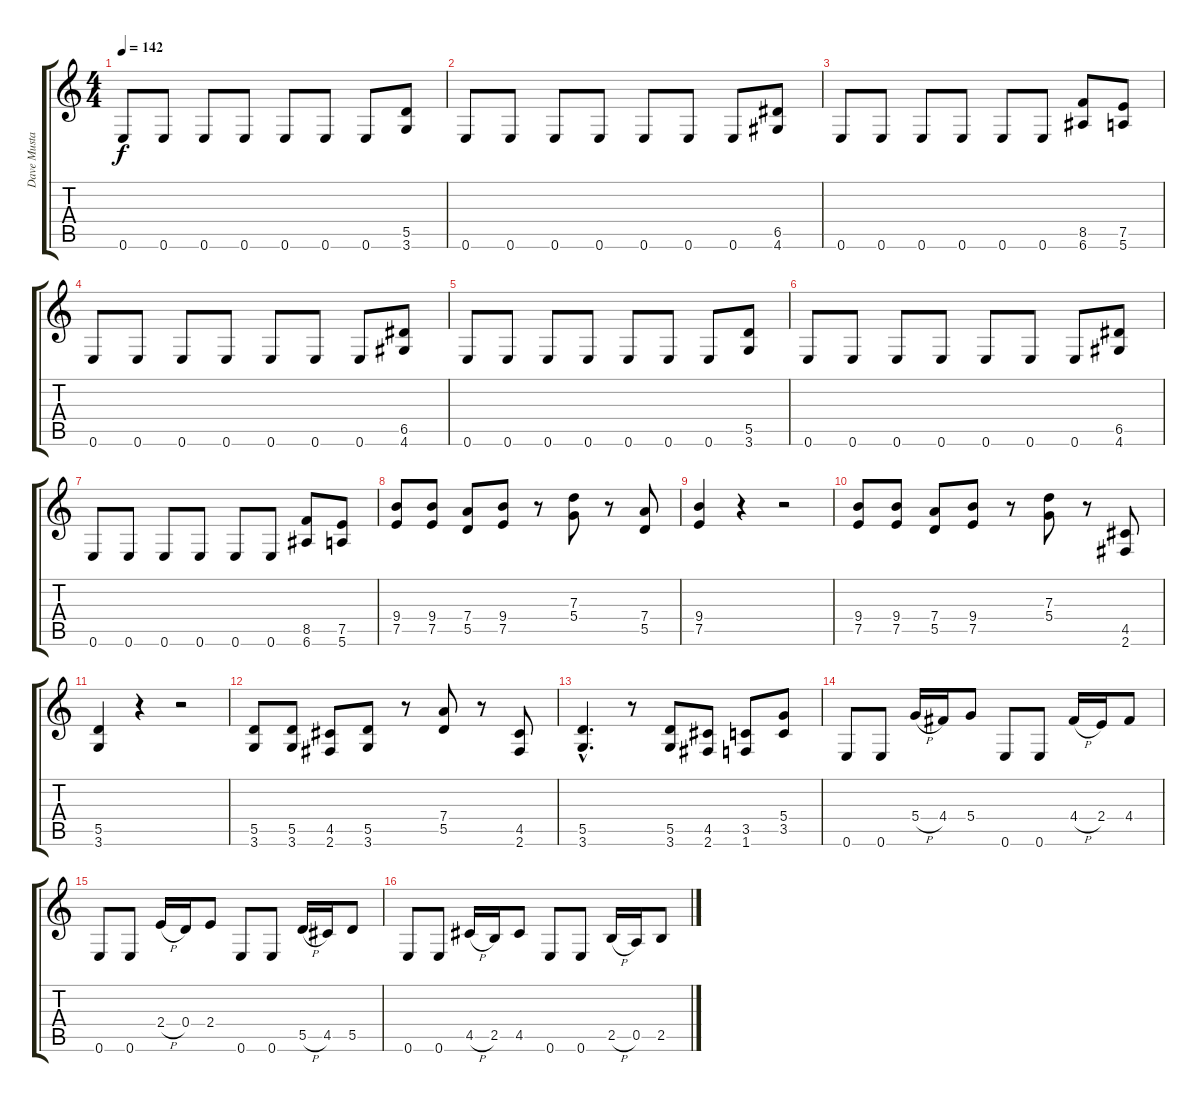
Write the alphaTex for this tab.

\track ("Dave Mustaine" "Dave Musta") {instrument distortionguitar}
\staff {score tabs}
\tuning (E4 B3 G3 D3 A2 E2) {hide}
\ts (4 4)
\tempo 142
\clef g2
\ks c
0.6.8{dy f} 0.6.8 0.6.8 0.6.8 0.6.8 0.6.8 0.6.8 (5.5 3.6).8 |
0.6.8 0.6.8 0.6.8 0.6.8 0.6.8 0.6.8 0.6.8 (6.5 4.6).8 |
0.6.8 0.6.8 0.6.8 0.6.8 0.6.8 0.6.8 (8.5 6.6).8 (7.5 5.6).8 |
0.6.8 0.6.8 0.6.8 0.6.8 0.6.8 0.6.8 0.6.8 (6.5 4.6).8 |
0.6.8 0.6.8 0.6.8 0.6.8 0.6.8 0.6.8 0.6.8 (5.5 3.6).8 |
0.6.8 0.6.8 0.6.8 0.6.8 0.6.8 0.6.8 0.6.8 (6.5 4.6).8 |
0.6.8 0.6.8 0.6.8 0.6.8 0.6.8 0.6.8 (8.5 6.6).8 (7.5 5.6).8 |
(9.4 7.5).8 (9.4 7.5).8 (7.4 5.5).8 (9.4 7.5).8 r.8 (7.3 5.4).8 r.8 (7.4 5.5).8 |
(9.4 7.5).4 r.4 r.2 |
(9.4 7.5).8 (9.4 7.5).8 (7.4 5.5).8 (9.4 7.5).8 r.8 (7.3 5.4).8 r.8 (4.5 2.6).8 |
(5.5 3.6).4 r.4 r.2 |
(5.5 3.6).8 (5.5 3.6).8 (4.5 2.6).8 (5.5 3.6).8 r.8 (7.4 5.5).8 r.8 (4.5 2.6).8 |
(5.5{hac} 3.6{hac}).4{d} r.8 (5.5 3.6).8 (4.5 2.6).8 (3.5 1.6).8 (5.4 3.5).8 |
0.6.8 0.6.8 5.4{h}.16 4.4.16 5.4.8 0.6.8 0.6.8 4.4{h}.16 2.4.16 4.4.8 |
0.6.8 0.6.8 2.4{h}.16 0.4.16 2.4.8 0.6.8 0.6.8 5.5{h}.16 4.5.16 5.5.8 |
0.6.8 0.6.8 4.5{h}.16 2.5.16 4.5.8 0.6.8 0.6.8 2.5{h}.16 0.5.16 2.5.8
